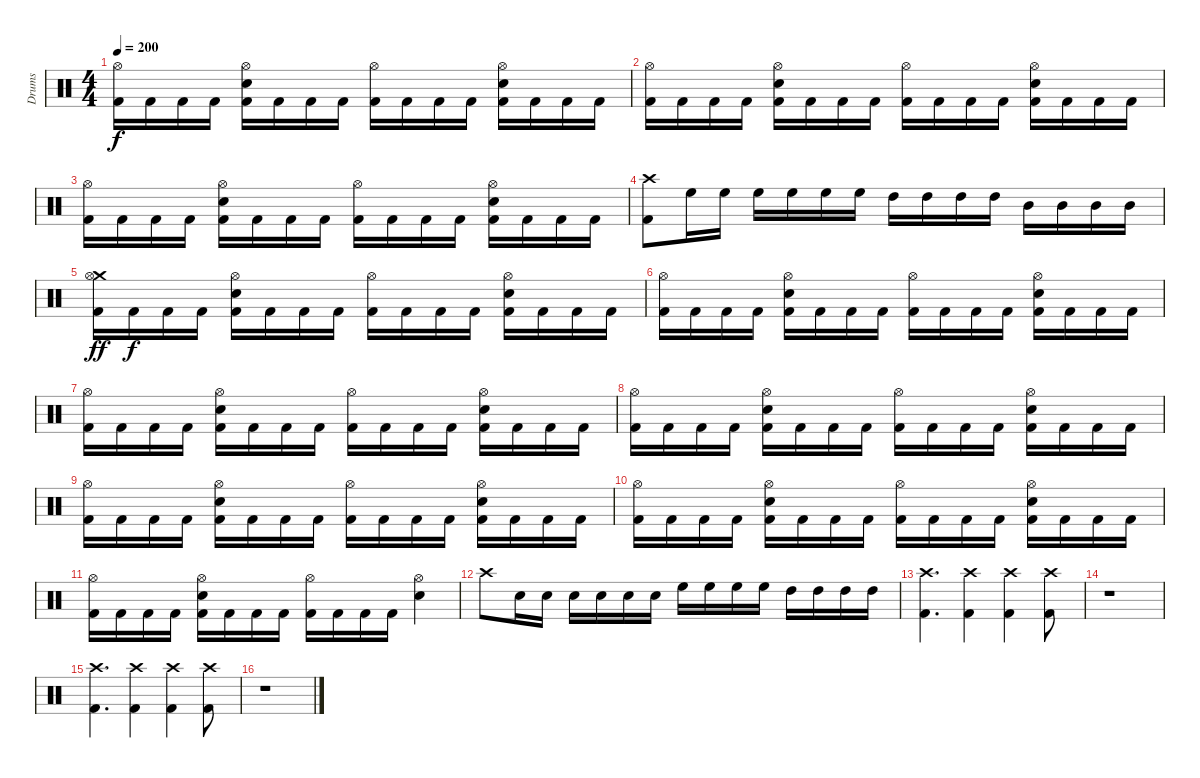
\track ("Drums" "Drums") {instrument percussion}
\staff {score}
\articulation defaults
\ts (4 4)
\tempo 200
\clef neutral
\ks c
("Hi-Hat (open)" "Kick (hit) 2").16{dy f} "Kick (hit) 2".16 "Kick (hit) 2".16 "Kick (hit) 2".16 ("Hi-Hat (open)" "Electric Snare (hit)" "Kick (hit) 2").16 "Kick (hit) 2".16 "Kick (hit) 2".16 "Kick (hit) 2".16 ("Hi-Hat (open)" "Kick (hit) 2").16 "Kick (hit) 2".16 "Kick (hit) 2".16 "Kick (hit) 2".16 ("Hi-Hat (open)" "Electric Snare (hit)" "Kick (hit) 2").16 "Kick (hit) 2".16 "Kick (hit) 2".16 "Kick (hit) 2".16 |
("Hi-Hat (open)" "Kick (hit) 2").16 "Kick (hit) 2".16 "Kick (hit) 2".16 "Kick (hit) 2".16 ("Hi-Hat (open)" "Electric Snare (hit)" "Kick (hit) 2").16 "Kick (hit) 2".16 "Kick (hit) 2".16 "Kick (hit) 2".16 ("Hi-Hat (open)" "Kick (hit) 2").16 "Kick (hit) 2".16 "Kick (hit) 2".16 "Kick (hit) 2".16 ("Hi-Hat (open)" "Electric Snare (hit)" "Kick (hit) 2").16 "Kick (hit) 2".16 "Kick (hit) 2".16 "Kick (hit) 2".16 |
("Hi-Hat (open)" "Kick (hit) 2").16 "Kick (hit) 2".16 "Kick (hit) 2".16 "Kick (hit) 2".16 ("Hi-Hat (open)" "Electric Snare (hit)" "Kick (hit) 2").16 "Kick (hit) 2".16 "Kick (hit) 2".16 "Kick (hit) 2".16 ("Hi-Hat (open)" "Kick (hit) 2").16 "Kick (hit) 2".16 "Kick (hit) 2".16 "Kick (hit) 2".16 ("Hi-Hat (open)" "Electric Snare (hit)" "Kick (hit) 2").16 "Kick (hit) 2".16 "Kick (hit) 2".16 "Kick (hit) 2".16 |
("Crash high (hit)" "Kick (hit) 2").8 "High Floor Tom (hit)".16 "High Floor Tom (hit)".16 "High Floor Tom (hit)".16 "High Floor Tom (hit)".16 "High Floor Tom (hit)".16 "High Floor Tom (hit)".16 "High Tom (hit)".16 "High Tom (hit)".16 "High Tom (hit)".16 "High Tom (hit)".16 "Mid Tom (hit)".16 "Mid Tom (hit)".16 "Mid Tom (hit)".16 "Mid Tom (hit)".16 |
("Crash medium (hit)" "Hi-Hat (open)" "Kick (hit) 2").16{dy ff} "Kick (hit) 2".16{dy f} "Kick (hit) 2".16 "Kick (hit) 2".16 ("Hi-Hat (open)" "Electric Snare (hit)" "Kick (hit) 2").16 "Kick (hit) 2".16 "Kick (hit) 2".16 "Kick (hit) 2".16 ("Hi-Hat (open)" "Kick (hit) 2").16 "Kick (hit) 2".16 "Kick (hit) 2".16 "Kick (hit) 2".16 ("Hi-Hat (open)" "Electric Snare (hit)" "Kick (hit) 2").16 "Kick (hit) 2".16 "Kick (hit) 2".16 "Kick (hit) 2".16 |
("Hi-Hat (open)" "Kick (hit) 2").16 "Kick (hit) 2".16 "Kick (hit) 2".16 "Kick (hit) 2".16 ("Hi-Hat (open)" "Electric Snare (hit)" "Kick (hit) 2").16 "Kick (hit) 2".16 "Kick (hit) 2".16 "Kick (hit) 2".16 ("Hi-Hat (open)" "Kick (hit) 2").16 "Kick (hit) 2".16 "Kick (hit) 2".16 "Kick (hit) 2".16 ("Hi-Hat (open)" "Electric Snare (hit)" "Kick (hit) 2").16 "Kick (hit) 2".16 "Kick (hit) 2".16 "Kick (hit) 2".16 |
("Hi-Hat (open)" "Kick (hit) 2").16 "Kick (hit) 2".16 "Kick (hit) 2".16 "Kick (hit) 2".16 ("Hi-Hat (open)" "Electric Snare (hit)" "Kick (hit) 2").16 "Kick (hit) 2".16 "Kick (hit) 2".16 "Kick (hit) 2".16 ("Hi-Hat (open)" "Kick (hit) 2").16 "Kick (hit) 2".16 "Kick (hit) 2".16 "Kick (hit) 2".16 ("Hi-Hat (open)" "Electric Snare (hit)" "Kick (hit) 2").16 "Kick (hit) 2".16 "Kick (hit) 2".16 "Kick (hit) 2".16 |
("Hi-Hat (open)" "Kick (hit) 2").16 "Kick (hit) 2".16 "Kick (hit) 2".16 "Kick (hit) 2".16 ("Hi-Hat (open)" "Electric Snare (hit)" "Kick (hit) 2").16 "Kick (hit) 2".16 "Kick (hit) 2".16 "Kick (hit) 2".16 ("Hi-Hat (open)" "Kick (hit) 2").16 "Kick (hit) 2".16 "Kick (hit) 2".16 "Kick (hit) 2".16 ("Hi-Hat (open)" "Electric Snare (hit)" "Kick (hit) 2").16 "Kick (hit) 2".16 "Kick (hit) 2".16 "Kick (hit) 2".16 |
("Hi-Hat (open)" "Kick (hit) 2").16 "Kick (hit) 2".16 "Kick (hit) 2".16 "Kick (hit) 2".16 ("Hi-Hat (open)" "Electric Snare (hit)" "Kick (hit) 2").16 "Kick (hit) 2".16 "Kick (hit) 2".16 "Kick (hit) 2".16 ("Hi-Hat (open)" "Kick (hit) 2").16 "Kick (hit) 2".16 "Kick (hit) 2".16 "Kick (hit) 2".16 ("Hi-Hat (open)" "Electric Snare (hit)" "Kick (hit) 2").16 "Kick (hit) 2".16 "Kick (hit) 2".16 "Kick (hit) 2".16 |
("Hi-Hat (open)" "Kick (hit) 2").16 "Kick (hit) 2".16 "Kick (hit) 2".16 "Kick (hit) 2".16 ("Hi-Hat (open)" "Electric Snare (hit)" "Kick (hit) 2").16 "Kick (hit) 2".16 "Kick (hit) 2".16 "Kick (hit) 2".16 ("Hi-Hat (open)" "Kick (hit) 2").16 "Kick (hit) 2".16 "Kick (hit) 2".16 "Kick (hit) 2".16 ("Hi-Hat (open)" "Electric Snare (hit)" "Kick (hit) 2").16 "Kick (hit) 2".16 "Kick (hit) 2".16 "Kick (hit) 2".16 |
("Hi-Hat (open)" "Kick (hit) 2").16 "Kick (hit) 2".16 "Kick (hit) 2".16 "Kick (hit) 2".16 ("Hi-Hat (open)" "Electric Snare (hit)" "Kick (hit) 2").16 "Kick (hit) 2".16 "Kick (hit) 2".16 "Kick (hit) 2".16 ("Hi-Hat (open)" "Kick (hit) 2").16 "Kick (hit) 2".16 "Kick (hit) 2".16 "Kick (hit) 2".16 ("Hi-Hat (open)" "Electric Snare (hit)").4 |
"Crash high (hit)".8 "Electric Snare (hit)".16 "Electric Snare (hit)".16 "Electric Snare (hit)".16 "Electric Snare (hit)".16 "Electric Snare (hit)".16 "Electric Snare (hit)".16 "High Floor Tom (hit)".16 "High Floor Tom (hit)".16 "High Floor Tom (hit)".16 "High Floor Tom (hit)".16 "High Tom (hit)".16 "High Tom (hit)".16 "High Tom (hit)".16 "High Tom (hit)".16 |
("Crash high (hit)" "Kick (hit) 2").4{d} ("Crash high (hit)" "Kick (hit) 2").4 ("Crash high (hit)" "Kick (hit) 2").4 ("Crash high (hit)" "Kick (hit) 2").8 |
r.1 |
("Crash high (hit)" "Kick (hit) 2").4{d} ("Crash high (hit)" "Kick (hit) 2").4 ("Crash high (hit)" "Kick (hit) 2").4 ("Crash high (hit)" "Kick (hit) 2").8 |
r.1
